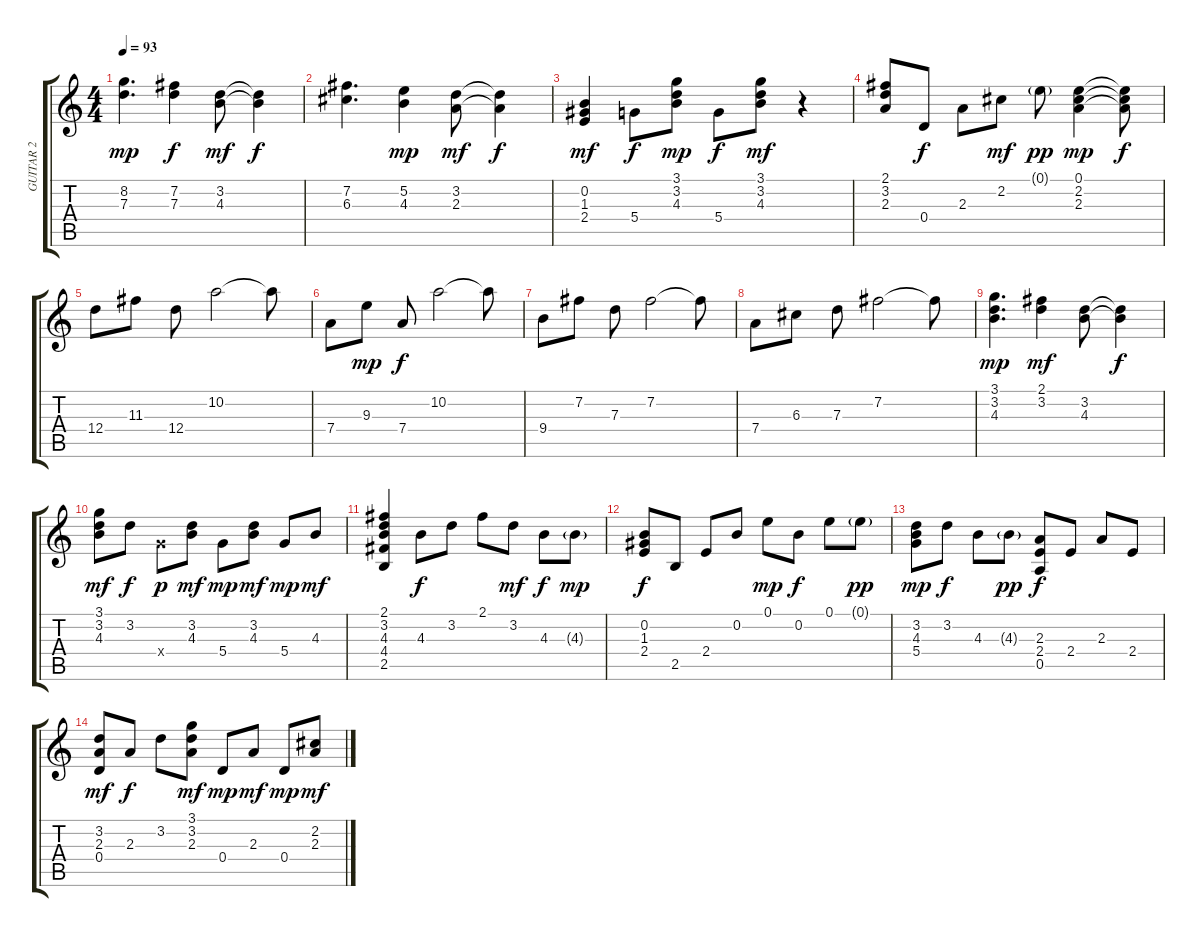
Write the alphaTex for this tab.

\track ("GUITAR 2" "GUITAR 2") {instrument electricguitarclean}
\staff {score tabs}
\tuning (E4 B3 G3 D3 A2 E2) {hide}
\ts (4 4)
\tempo 93
\clef g2
\ks c
(8.2 7.3).4{d dy mp} (7.2 7.3).4{dy f} (3.2 4.3).8{dy mf} (3.2{t} 4.3{t}).4{dy f} |
(7.2 6.3).4{d} (5.2 4.3).4{dy mp} (3.2 2.3).8{dy mf} (3.2{t} 2.3{t}).4{dy f} |
(0.2 1.3 2.4).4{dy mf} 5.4.8{dy f} (3.1 3.2 4.3).8{dy mp} 5.4.8{dy f} (3.1 3.2 4.3).8{dy mf} r.4 |
(2.1 3.2 2.3).8 0.4.8{dy f} 2.3.8 2.2.8{dy mf} 0.1{g}.8{dy pp} (0.1 2.2 2.3).4{dy mp} (0.1{t} 2.2{t} 2.3{t}).8{dy f} |
12.4.8 11.3.8 12.4.8 10.2.2 10.2{t}.8 |
7.4.8 9.3.8{dy mp} 7.4.8{dy f} 10.2.2 10.2{t}.8 |
9.4.8 7.2.8 7.3.8 7.2.2 7.2{t}.8 |
7.4.8 6.3.8 7.3.8 7.2.2 7.2{t}.8 |
(3.1 3.2 4.3).4{d dy mp} (2.1 3.2).4{dy mf} (3.2 4.3).8 (3.2{t} 4.3{t}).4{dy f} |
(3.1 3.2 4.3).8{dy mf} 3.2.8{dy f} 5.4{x}.8{dy p} (3.2 4.3).8{dy mf} 5.4.8{dy mp} (3.2 4.3).8{dy mf} 5.4.8{dy mp} 4.3.8{dy mf} |
(2.1 3.2 4.3 4.4 2.5).4 4.3.8{dy f} 3.2.8 2.1.8 3.2.8{dy mf} 4.3.8{dy f} 4.3{g}.8{dy mp} |
(0.2 1.3 2.4).8{dy f} 2.5.8 2.4.8 0.2.8 0.1.8{dy mp} 0.2.8{dy f} 0.1.8 0.1{g}.8{dy pp} |
(3.2 4.3 5.4).8{dy mp} 3.2.8{dy f} 4.3.8 4.3{g}.8{dy pp} (2.3 2.4 0.5).8{dy f} 2.4.8 2.3.8 2.4.8 |
(3.2 2.3 0.4).8{dy mf} 2.3.8{dy f} 3.2.8 (3.1 3.2 2.3).8{dy mf} 0.4.8{dy mp} 2.3.8{dy mf} 0.4.8{dy mp} (2.2 2.3).8{dy mf}
